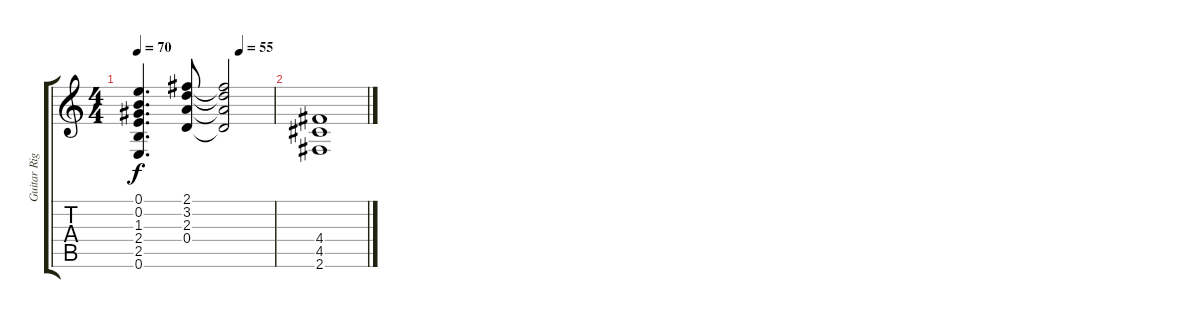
\track ("Guitar Right" "Guitar Rig") {instrument overdrivenguitar}
\staff {score tabs}
\tuning (E4 B3 G3 D3 A2 E2) {hide}
\ts (4 4)
\tempo 70
\tempo (55 0.75)
\clef g2
\ks c
(0.1 0.2 1.3 2.4 2.5 0.6).4{d dy f} (2.1 3.2 2.3 0.4).8 (2.1{t} 3.2{t} 2.3{t} 0.4{t}).2 |
(4.4 4.5 2.6).1
